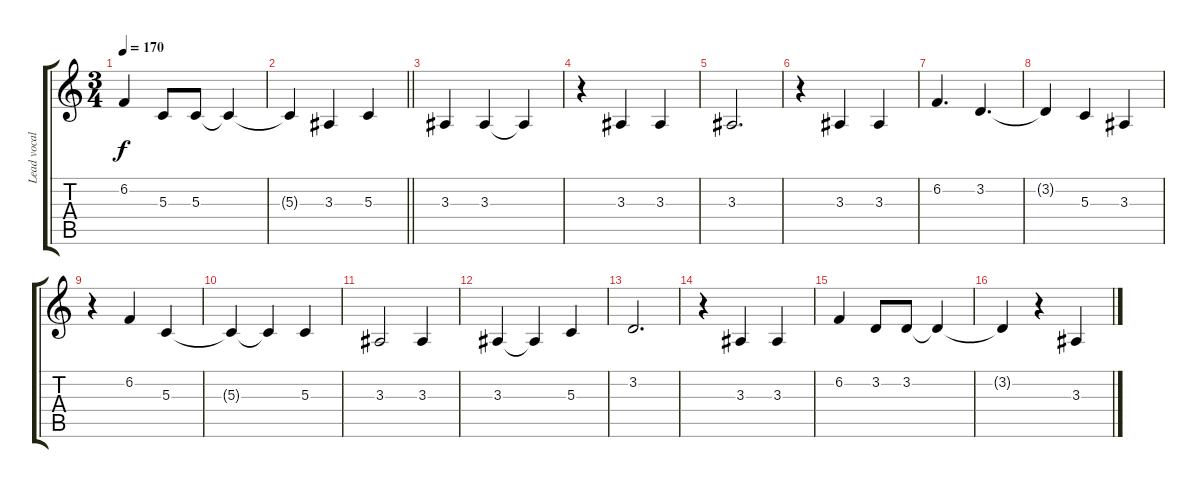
\track ("Lead vocals" "Lead vocal") {instrument flute}
\staff {score tabs}
\tuning (E4 B3 G3 D3 A2 E2) {hide}
\ts (3 4)
\tempo 170
\clef g2
\ks c
6.2.4{dy f} 5.3.8 5.3.8 5.3{t}.4 |
\barLineRight lightlight
5.3{t}.4 3.3.4 5.3.4 |
3.3.4 3.3.4 3.3{t}.4 |
r.4 3.3.4 3.3.4 |
3.3.2{d} |
r.4 3.3.4 3.3.4 |
6.2.4{d} 3.2.4{d} |
3.2{t}.4 5.3.4 3.3.4 |
r.4 6.2.4 5.3.4 |
5.3{t}.4 5.3{t}.4 5.3.4 |
3.3.2 3.3.4 |
3.3.4 3.3{t}.4 5.3.4 |
3.2.2{d} |
r.4 3.3.4 3.3.4 |
6.2.4 3.2.8 3.2.8 3.2{t}.4 |
3.2{t}.4 r.4 3.3.4
